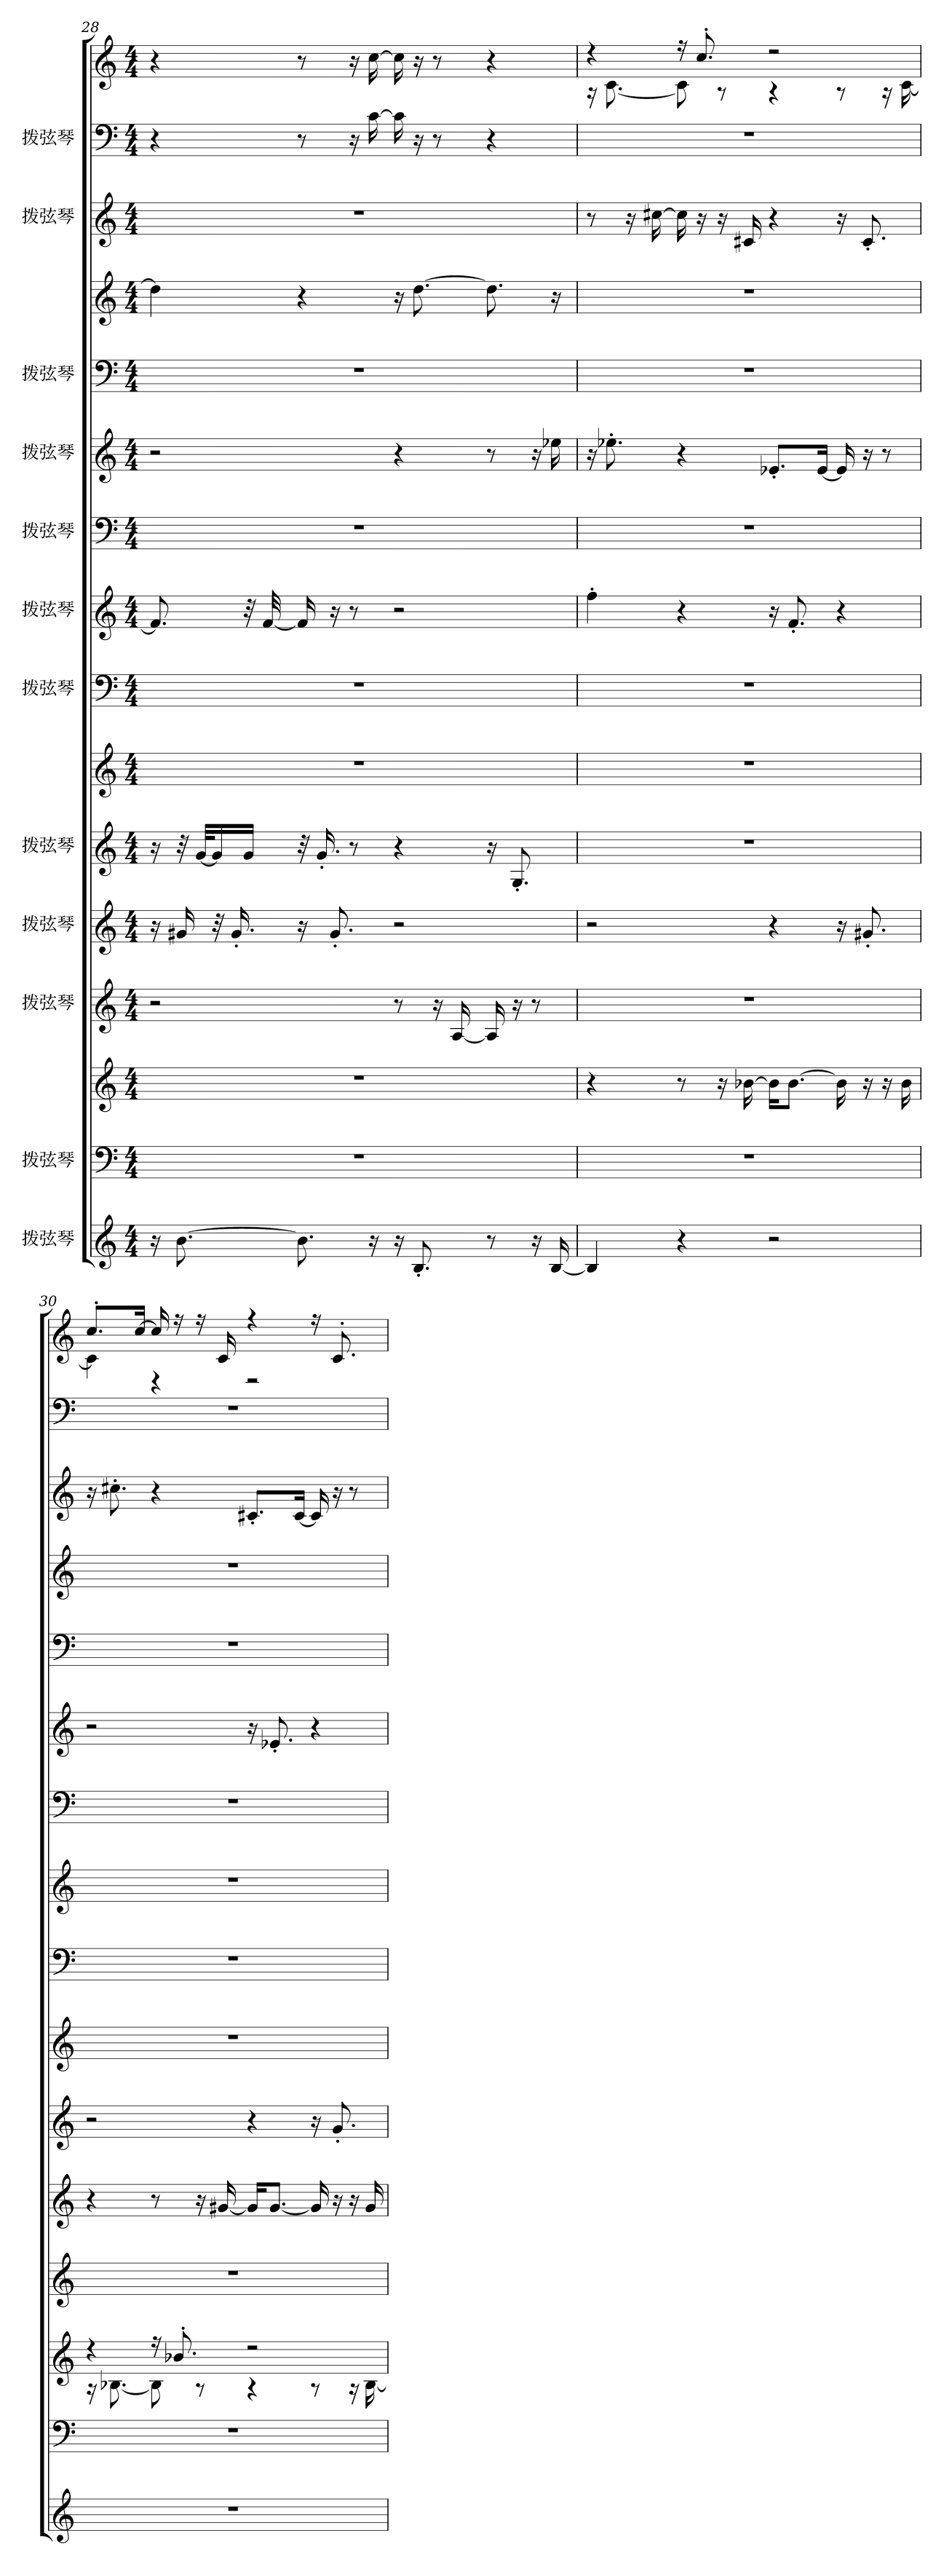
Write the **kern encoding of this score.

**kern	**kern	**kern	**kern	**kern	**kern	**kern	**kern	**kern	**kern	**kern	**kern	**kern	**kern	**kern	**kern
*part12	*part11	*part11	*part10	*part9	*part8	*part8	*part7	*part6	*part5	*part4	*part3	*part3	*part2	*part1	*part1
*staff16	*staff15	*staff14	*staff13	*staff12	*staff11	*staff10	*staff9	*staff8	*staff7	*staff6	*staff5	*staff4	*staff3	*staff2	*staff1
*I"拨弦琴	*I"拨弦琴	*	*I"拨弦琴	*I"拨弦琴	*I"拨弦琴	*	*I"拨弦琴	*I"拨弦琴	*I"拨弦琴	*I"拨弦琴	*I"拨弦琴	*	*I"拨弦琴	*I"拨弦琴	*
!!LO:PB:g=z
*clefG2	*clefF4	*clefG2	*clefG2	*clefG2	*clefG2	*clefG2	*clefF4	*clefG2	*clefF4	*clefG2	*clefF4	*clefG2	*clefG2	*clefF4	*clefG2
*k[]	*k[]	*k[]	*k[]	*k[]	*k[]	*k[]	*k[]	*k[]	*k[]	*k[]	*k[]	*k[]	*k[]	*k[]	*k[]
*M4/4	*M4/4	*M4/4	*M4/4	*M4/4	*M4/4	*M4/4	*M4/4	*M4/4	*M4/4	*M4/4	*M4/4	*M4/4	*M4/4	*M4/4	*M4/4
=28	=28	=28	=28	=28	=28	=28	=28	=28	=28	=28	=28	=28	=28	=28	=28
16r	1r	1r	2r	16r	16r	1r	1r	8.f/]	1r	2r	1r	4dd\]	1r	4r	4r
[8.b\	.	.	.	16g#X/	32r	.	.	.	.	.	.	.	.	.	.
.	.	.	.	.	[32g/KLL	.	.	.	.	.	.	.	.	.	.
.	.	.	.	32r	16g/]	.	.	.	.	.	.	.	.	.	.
.	.	.	.	16.g#'/	.	.	.	.	.	.	.	.	.	.	.
.	.	.	.	.	16g/JJ	.	.	32r	.	.	.	.	.	.	.
.	.	.	.	.	.	.	.	[32f/	.	.	.	.	.	.	.
8.b\]	.	.	.	16r	32r	.	.	16f/]	.	.	.	4r	.	8r	8r
.	.	.	.	.	16.g'/	.	.	.	.	.	.	.	.	.	.
.	.	.	.	8.g#'/	.	.	.	16r	.	.	.	.	.	.	.
.	.	.	.	.	8r	.	.	8r	.	.	.	.	.	16r	16r
16r	.	.	.	.	.	.	.	.	.	.	.	.	.	[16c\	[16cc\
16r	.	.	8r	2r	4r	.	.	2r	.	4r	.	16r	.	16c\]	16cc\]
8.B'/	.	.	.	.	.	.	.	.	.	.	.	[8.dd\	.	16r	16r
.	.	.	16r	.	.	.	.	.	.	.	.	.	.	8r	8r
.	.	.	[16A/	.	.	.	.	.	.	.	.	.	.	.	.
8r	.	.	16A/]	.	16r	.	.	.	.	8r	.	8.dd\]	.	4r	4r
.	.	.	16r	.	8.G'/	.	.	.	.	.	.	.	.	.	.
16r	.	.	8r	.	.	.	.	.	.	16r	.	.	.	.	.
[16B/	.	.	.	.	.	.	.	.	.	16ee-X\	.	16r	.	.	.
=29	=29	=29	=29	=29	=29	=29	=29	=29	=29	=29	=29	=29	=29	=29	=29
*	*	*	*	*	*	*	*	*	*	*	*	*	*	*	*^
4B/]	1r	4r	1r	2r	1r	1r	1r	4ff'\	1r	16r	1r	1r	8r	1r	4r	16r
.	.	.	.	.	.	.	.	.	.	8.ee-X'\	.	.	.	.	.	[8.c\
.	.	.	.	.	.	.	.	.	.	.	.	.	16r	.	.	.
.	.	.	.	.	.	.	.	.	.	.	.	.	[16cc#X\	.	.	.
4r	.	8r	.	.	.	.	.	4r	.	4r	.	.	16cc#\]	.	16r	8c\]
.	.	.	.	.	.	.	.	.	.	.	.	.	16r	.	8.cc'/	.
.	.	16r	.	.	.	.	.	.	.	.	.	.	16r	.	.	8r
.	.	[16b-X\	.	.	.	.	.	.	.	.	.	.	16c#X/	.	.	.
2r	.	16b-\KL]	.	4r	.	.	.	16r	.	8.e-X'/L	.	.	4r	.	2r	4r
.	.	[8.b-\J	.	.	.	.	.	8.f'/	.	.	.	.	.	.	.	.
.	.	.	.	.	.	.	.	.	.	[16e-/Jk	.	.	.	.	.	.
.	.	16b-\]	.	16r	.	.	.	4r	.	16e-/]	.	.	16r	.	.	8r
.	.	16r	.	8.g#X'/	.	.	.	.	.	16r	.	.	8.c#'/	.	.	.
.	.	16r	.	.	.	.	.	.	.	8r	.	.	.	.	.	16r
.	.	16b-\	.	.	.	.	.	.	.	.	.	.	.	.	.	[16c\
!!LO:PB:g=z	!!
=30	=30	=30	=30	=30	=30	=30	=30	=30	=30	=30	=30	=30	=30	=30	=30	=30
*	*	*^	*	*	*	*	*	*	*	*	*	*	*	*	*	*
1r	1r	4r	16r	1r	4r	2r	1r	1r	1r	1r	2r	1r	1r	16r	1r	8.cc'/L	4c\]
.	.	.	[8.B-X\	.	.	.	.	.	.	.	.	.	.	8.cc#X'\	.	.	.
.	.	.	.	.	.	.	.	.	.	.	.	.	.	.	.	[16cc/Jk	.
.	.	16r	8B-\]	.	8r	.	.	.	.	.	.	.	.	4r	.	16cc/]	4r
.	.	8.b-X'/	.	.	.	.	.	.	.	.	.	.	.	.	.	16r	.
.	.	.	8r	.	16r	.	.	.	.	.	.	.	.	.	.	16r	.
.	.	.	.	.	[16g#X/	.	.	.	.	.	.	.	.	.	.	16c/	.
.	.	2r	4r	.	16g#/KL]	4r	.	.	.	.	16r	.	.	8.c#X'/L	.	4r	2r
.	.	.	.	.	[8.g#/J	.	.	.	.	.	8.e-X'/	.	.	.	.	.	.
.	.	.	.	.	.	.	.	.	.	.	.	.	.	[16c#/Jk	.	.	.
.	.	.	8r	.	16g#/]	16r	.	.	.	.	4r	.	.	16c#/]	.	16r	.
.	.	.	.	.	16r	8.g'/	.	.	.	.	.	.	.	16r	.	8.c'/	.
.	.	.	16r	.	16r	.	.	.	.	.	.	.	.	8r	.	.	.
.	.	.	[16B-\	.	16g#/	.	.	.	.	.	.	.	.	.	.	.	.
*	*	*v	*v	*	*	*	*	*	*	*	*	*	*	*	*	*v	*v
=	=	=	=	=	=	=	=	=	=	=	=	=	=	=	=
*-	*-	*-	*-	*-	*-	*-	*-	*-	*-	*-	*-	*-	*-	*-	*-
